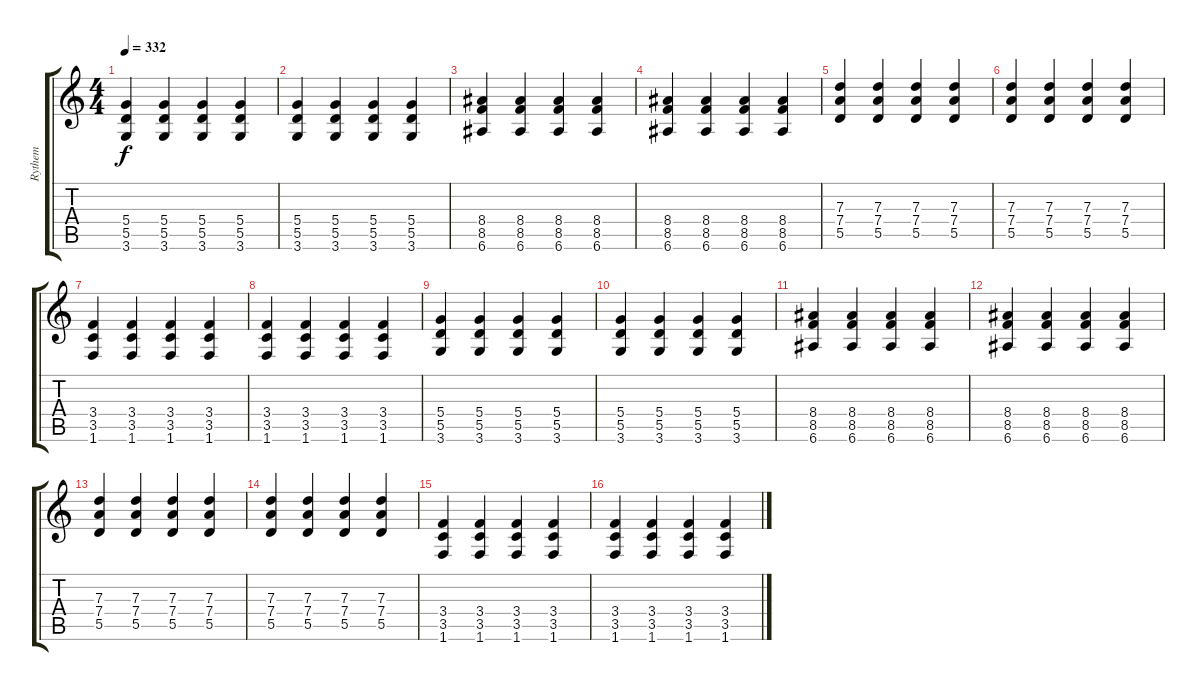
\track ("Rythem" "Rythem") {instrument overdrivenguitar}
\staff {score tabs}
\tuning (E4 B3 G3 D3 A2 E2) {hide}
\ts (4 4)
\tempo 332
\clef g2
\ks c
(5.4 5.5 3.6).4{dy f} (5.4 5.5 3.6).4 (5.4 5.5 3.6).4 (5.4 5.5 3.6).4 |
(5.4 5.5 3.6).4 (5.4 5.5 3.6).4 (5.4 5.5 3.6).4 (5.4 5.5 3.6).4 |
(8.4 8.5 6.6).4 (8.4 8.5 6.6).4 (8.4 8.5 6.6).4 (8.4 8.5 6.6).4 |
(8.4 8.5 6.6).4 (8.4 8.5 6.6).4 (8.4 8.5 6.6).4 (8.4 8.5 6.6).4 |
(7.3 7.4 5.5).4 (7.3 7.4 5.5).4 (7.3 7.4 5.5).4 (7.3 7.4 5.5).4 |
(7.3 7.4 5.5).4 (7.3 7.4 5.5).4 (7.3 7.4 5.5).4 (7.3 7.4 5.5).4 |
(3.4 3.5 1.6).4 (3.4 3.5 1.6).4 (3.4 3.5 1.6).4 (3.4 3.5 1.6).4 |
(3.4 3.5 1.6).4 (3.4 3.5 1.6).4 (3.4 3.5 1.6).4 (3.4 3.5 1.6).4 |
(5.4 5.5 3.6).4 (5.4 5.5 3.6).4 (5.4 5.5 3.6).4 (5.4 5.5 3.6).4 |
(5.4 5.5 3.6).4 (5.4 5.5 3.6).4 (5.4 5.5 3.6).4 (5.4 5.5 3.6).4 |
(8.4 8.5 6.6).4 (8.4 8.5 6.6).4 (8.4 8.5 6.6).4 (8.4 8.5 6.6).4 |
(8.4 8.5 6.6).4 (8.4 8.5 6.6).4 (8.4 8.5 6.6).4 (8.4 8.5 6.6).4 |
(7.3 7.4 5.5).4 (7.3 7.4 5.5).4 (7.3 7.4 5.5).4 (7.3 7.4 5.5).4 |
(7.3 7.4 5.5).4 (7.3 7.4 5.5).4 (7.3 7.4 5.5).4 (7.3 7.4 5.5).4 |
(3.4 3.5 1.6).4 (3.4 3.5 1.6).4 (3.4 3.5 1.6).4 (3.4 3.5 1.6).4 |
(3.4 3.5 1.6).4 (3.4 3.5 1.6).4 (3.4 3.5 1.6).4 (3.4 3.5 1.6).4
